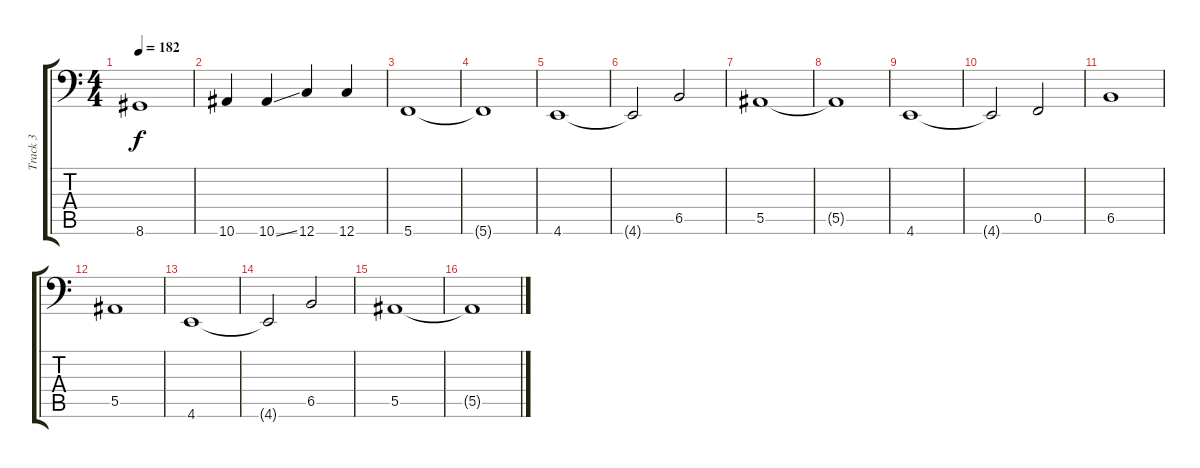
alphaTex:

\track ("Track 3" "Track 3") {instrument slapbass2}
\staff {score tabs}
\tuning (C3 G2 Eb2 Bb1 F1 C1) {hide}
\ts (4 4)
\tempo 182
\clef f4
\ks c
8.6.1{dy f} |
10.6.4 10.6{ss}.4 12.6.4 12.6.4 |
5.6.1 |
5.6{t}.1 |
4.6.1 |
4.6{t}.2 6.5.2 |
5.5.1 |
5.5{t}.1 |
4.6.1 |
4.6{t}.2 0.5.2 |
6.5.1 |
5.5.1 |
4.6.1 |
4.6{t}.2 6.5.2 |
5.5.1 |
5.5{t}.1
